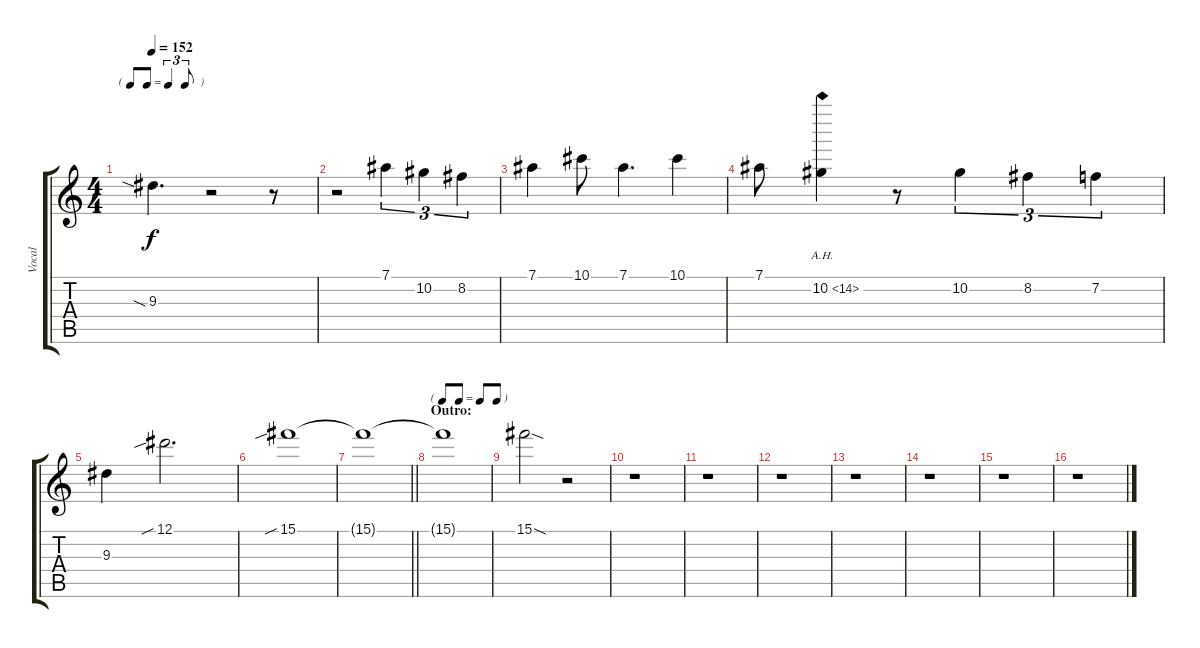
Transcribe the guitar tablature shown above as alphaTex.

\track ("Vocal" "Vocal") {instrument distortionguitar}
\staff {score tabs}
\tuning (Eb4 Bb3 Gb3 Db3 Ab2 Eb2) {hide}
\ts (4 4)
\tf triplet8th
\tempo 152
\clef g2
\ks c
9.3{sia}.4{d dy f} r.2 r.8 |
r.2 7.1.4{tu (3 2)} 10.2.4{tu (3 2)} 8.2.4{tu (3 2)} |
7.1.4 10.1.8 7.1.4{d} 10.1.4 |
7.1.8 10.2{ah 4}.4 r.8 10.2.4{tu (3 2)} 8.2.4{tu (3 2)} 7.2.4{tu (3 2)} |
9.3.4 12.1{sib}.2{d} |
15.1{sib}.1 |
\barLineRight lightlight
15.1{t}.1 |
\tf none
\section ("" "Outro:")
15.1{t}.1 |
15.1{sod}.2 r.2 |
r.1 |
r.1 |
r.1 |
r.1 |
r.1 |
r.1 |
r.1
